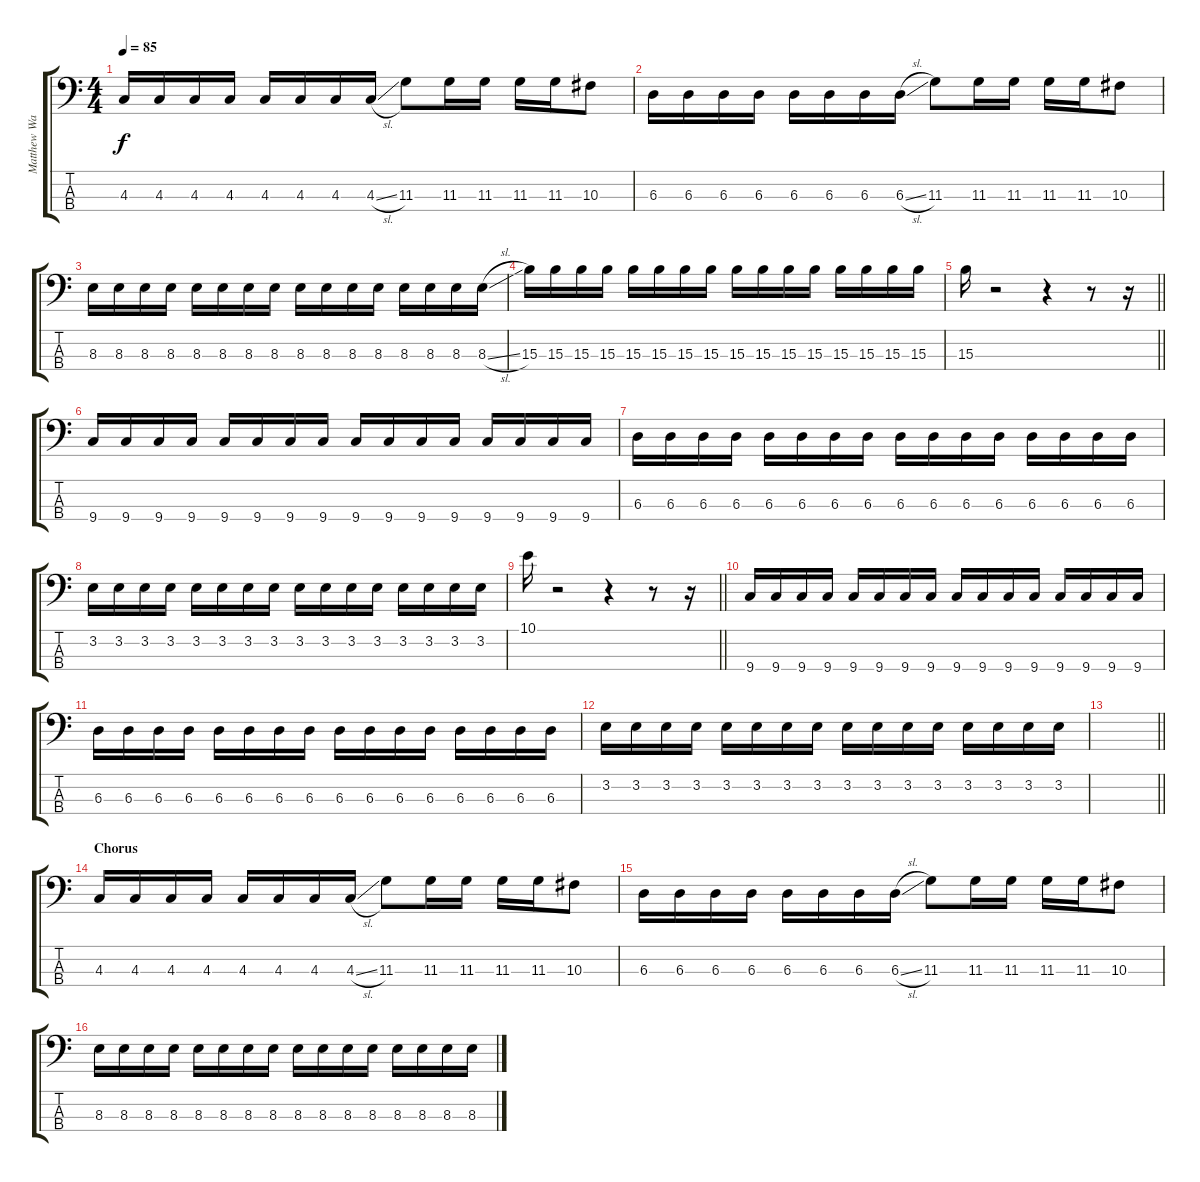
\track ("Matthew Wachter (Bass)" "Matthew Wa") {instrument electricbasspick}
\staff {score tabs}
\tuning (Gb2 Db2 Ab1 Eb1) {hide}
\ts (4 4)
\tempo 85
\clef f4
\ks c
4.3.16{dy f} 4.3.16 4.3.16 4.3.16 4.3.16 4.3.16 4.3.16 4.3{sl}.16 11.3.8 11.3.16 11.3.16 11.3.16 11.3.16 10.3.8 |
6.3.16 6.3.16 6.3.16 6.3.16 6.3.16 6.3.16 6.3.16 6.3{sl}.16 11.3.8 11.3.16 11.3.16 11.3.16 11.3.16 10.3.8 |
8.3.16 8.3.16 8.3.16 8.3.16 8.3.16 8.3.16 8.3.16 8.3.16 8.3.16 8.3.16 8.3.16 8.3.16 8.3.16 8.3.16 8.3.16 8.3{sl}.16 |
15.3.16 15.3.16 15.3.16 15.3.16 15.3.16 15.3.16 15.3.16 15.3.16 15.3.16 15.3.16 15.3.16 15.3.16 15.3.16 15.3.16 15.3.16 15.3.16 |
\barLineRight lightlight
15.3.16 r.2 r.4 r.8 r.16 |
9.4.16 9.4.16 9.4.16 9.4.16 9.4.16 9.4.16 9.4.16 9.4.16 9.4.16 9.4.16 9.4.16 9.4.16 9.4.16 9.4.16 9.4.16 9.4.16 |
6.3.16 6.3.16 6.3.16 6.3.16 6.3.16 6.3.16 6.3.16 6.3.16 6.3.16 6.3.16 6.3.16 6.3.16 6.3.16 6.3.16 6.3.16 6.3.16 |
3.2.16 3.2.16 3.2.16 3.2.16 3.2.16 3.2.16 3.2.16 3.2.16 3.2.16 3.2.16 3.2.16 3.2.16 3.2.16 3.2.16 3.2.16 3.2.16 |
\barLineRight lightlight
10.1.16 r.2 r.4 r.8 r.16 |
9.4.16 9.4.16 9.4.16 9.4.16 9.4.16 9.4.16 9.4.16 9.4.16 9.4.16 9.4.16 9.4.16 9.4.16 9.4.16 9.4.16 9.4.16 9.4.16 |
6.3.16 6.3.16 6.3.16 6.3.16 6.3.16 6.3.16 6.3.16 6.3.16 6.3.16 6.3.16 6.3.16 6.3.16 6.3.16 6.3.16 6.3.16 6.3.16 |
3.2.16 3.2.16 3.2.16 3.2.16 3.2.16 3.2.16 3.2.16 3.2.16 3.2.16 3.2.16 3.2.16 3.2.16 3.2.16 3.2.16 3.2.16 3.2.16 |
\barLineRight lightlight
|
\section ("" "Chorus")
4.3.16 4.3.16 4.3.16 4.3.16 4.3.16 4.3.16 4.3.16 4.3{sl}.16 11.3.8 11.3.16 11.3.16 11.3.16 11.3.16 10.3.8 |
6.3.16 6.3.16 6.3.16 6.3.16 6.3.16 6.3.16 6.3.16 6.3{sl}.16 11.3.8 11.3.16 11.3.16 11.3.16 11.3.16 10.3.8 |
8.3.16 8.3.16 8.3.16 8.3.16 8.3.16 8.3.16 8.3.16 8.3.16 8.3.16 8.3.16 8.3.16 8.3.16 8.3.16 8.3.16 8.3.16 8.3{sl}.16
